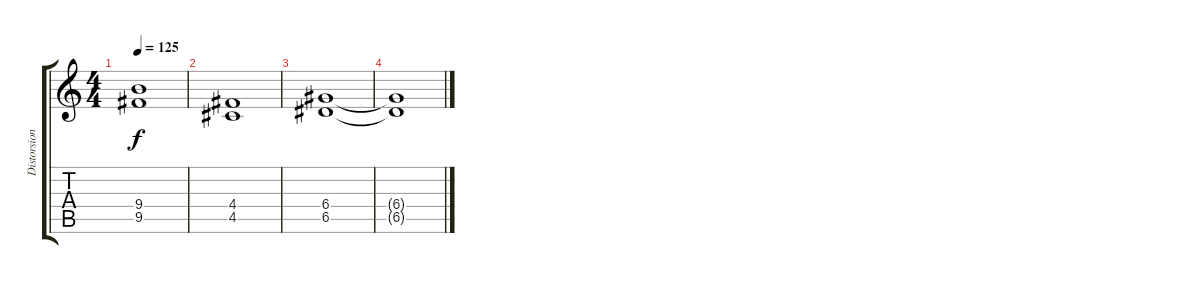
\track ("Distorsion Guitar" "Distorsion") {instrument distortionguitar}
\staff {score tabs}
\tuning (E4 B3 G3 D3 A2 E2) {hide}
\ts (4 4)
\tempo 125
\clef g2
\ks c
(9.4 9.5).1{dy f} |
(4.4 4.5).1 |
(6.4 6.5).1{volume 0} |
(6.4{t} 6.5{t}).1
